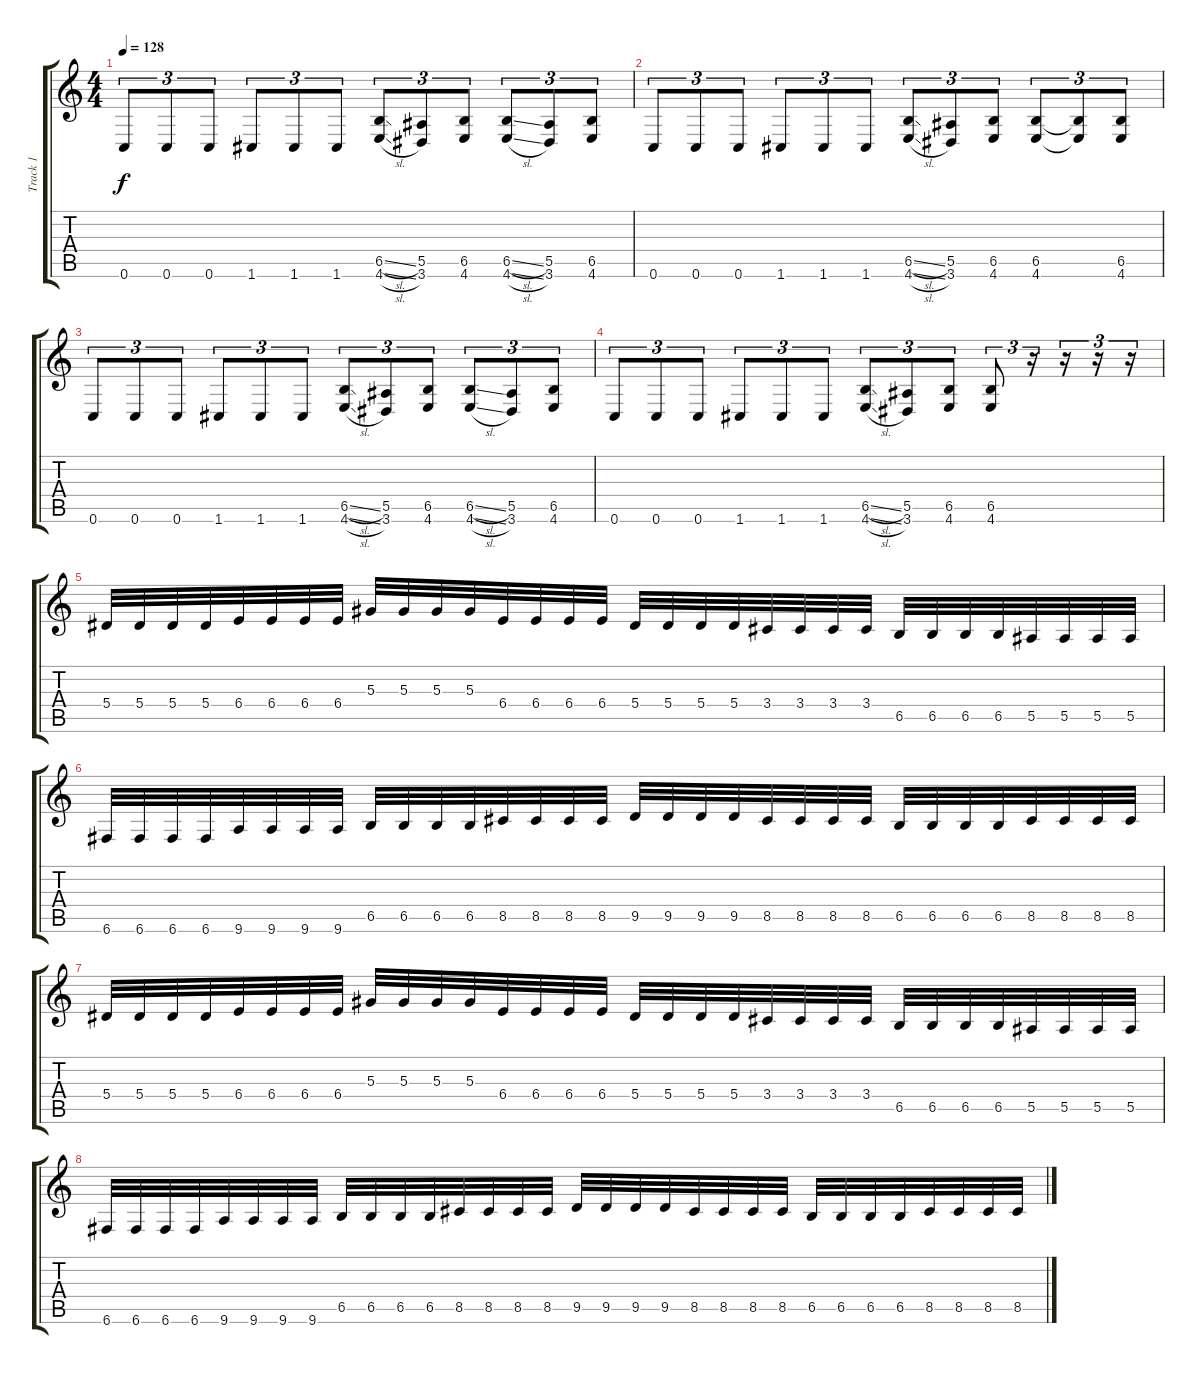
\track ("Track 1" "Track 1") {instrument overdrivenguitar}
\staff {score tabs}
\tuning (C4 G3 Eb3 Bb2 F2 C2) {hide}
\ts (4 4)
\tempo 128
\clef g2
\ks c
0.6.8{tu (3 2) dy f} 0.6.8{tu (3 2)} 0.6.8{tu (3 2)} 1.6.8{tu (3 2)} 1.6.8{tu (3 2)} 1.6.8{tu (3 2)} (6.5{sl} 4.6{sl}).8{tu (3 2)} (5.5 3.6).8{tu (3 2)} (6.5 4.6).8{tu (3 2)} (6.5{sl} 4.6{sl}).8{tu (3 2)} (5.5 3.6).8{tu (3 2)} (6.5 4.6).8{tu (3 2)} |
0.6.8{tu (3 2)} 0.6.8{tu (3 2)} 0.6.8{tu (3 2)} 1.6.8{tu (3 2)} 1.6.8{tu (3 2)} 1.6.8{tu (3 2)} (6.5{sl} 4.6{sl}).8{tu (3 2)} (5.5 3.6).8{tu (3 2)} (6.5 4.6).8{tu (3 2)} (6.5 4.6).8{tu (3 2)} (6.5{t} 4.6{t}).8{tu (3 2)} (6.5 4.6).8{tu (3 2)} |
0.6.8{tu (3 2)} 0.6.8{tu (3 2)} 0.6.8{tu (3 2)} 1.6.8{tu (3 2)} 1.6.8{tu (3 2)} 1.6.8{tu (3 2)} (6.5{sl} 4.6{sl}).8{tu (3 2)} (5.5 3.6).8{tu (3 2)} (6.5 4.6).8{tu (3 2)} (6.5{sl} 4.6{sl}).8{tu (3 2)} (5.5 3.6).8{tu (3 2)} (6.5 4.6).8{tu (3 2)} |
0.6.8{tu (3 2)} 0.6.8{tu (3 2)} 0.6.8{tu (3 2)} 1.6.8{tu (3 2)} 1.6.8{tu (3 2)} 1.6.8{tu (3 2)} (6.5{sl} 4.6{sl}).8{tu (3 2)} (5.5 3.6).8{tu (3 2)} (6.5 4.6).8{tu (3 2)} (6.5 4.6).8{tu (3 2)} r.16{tu (3 2)} r.16{tu (3 2)} r.16{tu (3 2)} r.16{tu (3 2)} |
5.4.32 5.4.32 5.4.32 5.4.32 6.4.32 6.4.32 6.4.32 6.4.32 5.3.32 5.3.32 5.3.32 5.3.32 6.4.32 6.4.32 6.4.32 6.4.32 5.4.32 5.4.32 5.4.32 5.4.32 3.4.32 3.4.32 3.4.32 3.4.32 6.5.32 6.5.32 6.5.32 6.5.32 5.5.32 5.5.32 5.5.32 5.5.32 |
6.6.32 6.6.32 6.6.32 6.6.32 9.6.32 9.6.32 9.6.32 9.6.32 6.5.32 6.5.32 6.5.32 6.5.32 8.5.32 8.5.32 8.5.32 8.5.32 9.5.32 9.5.32 9.5.32 9.5.32 8.5.32 8.5.32 8.5.32 8.5.32 6.5.32 6.5.32 6.5.32 6.5.32 8.5.32 8.5.32 8.5.32 8.5.32 |
5.4.32 5.4.32 5.4.32 5.4.32 6.4.32 6.4.32 6.4.32 6.4.32 5.3.32 5.3.32 5.3.32 5.3.32 6.4.32 6.4.32 6.4.32 6.4.32 5.4.32 5.4.32 5.4.32 5.4.32 3.4.32 3.4.32 3.4.32 3.4.32 6.5.32 6.5.32 6.5.32 6.5.32 5.5.32 5.5.32 5.5.32 5.5.32 |
6.6.32 6.6.32 6.6.32 6.6.32 9.6.32 9.6.32 9.6.32 9.6.32 6.5.32 6.5.32 6.5.32 6.5.32 8.5.32 8.5.32 8.5.32 8.5.32 9.5.32 9.5.32 9.5.32 9.5.32 8.5.32 8.5.32 8.5.32 8.5.32 6.5.32 6.5.32 6.5.32 6.5.32 8.5.32 8.5.32 8.5.32 8.5.32
